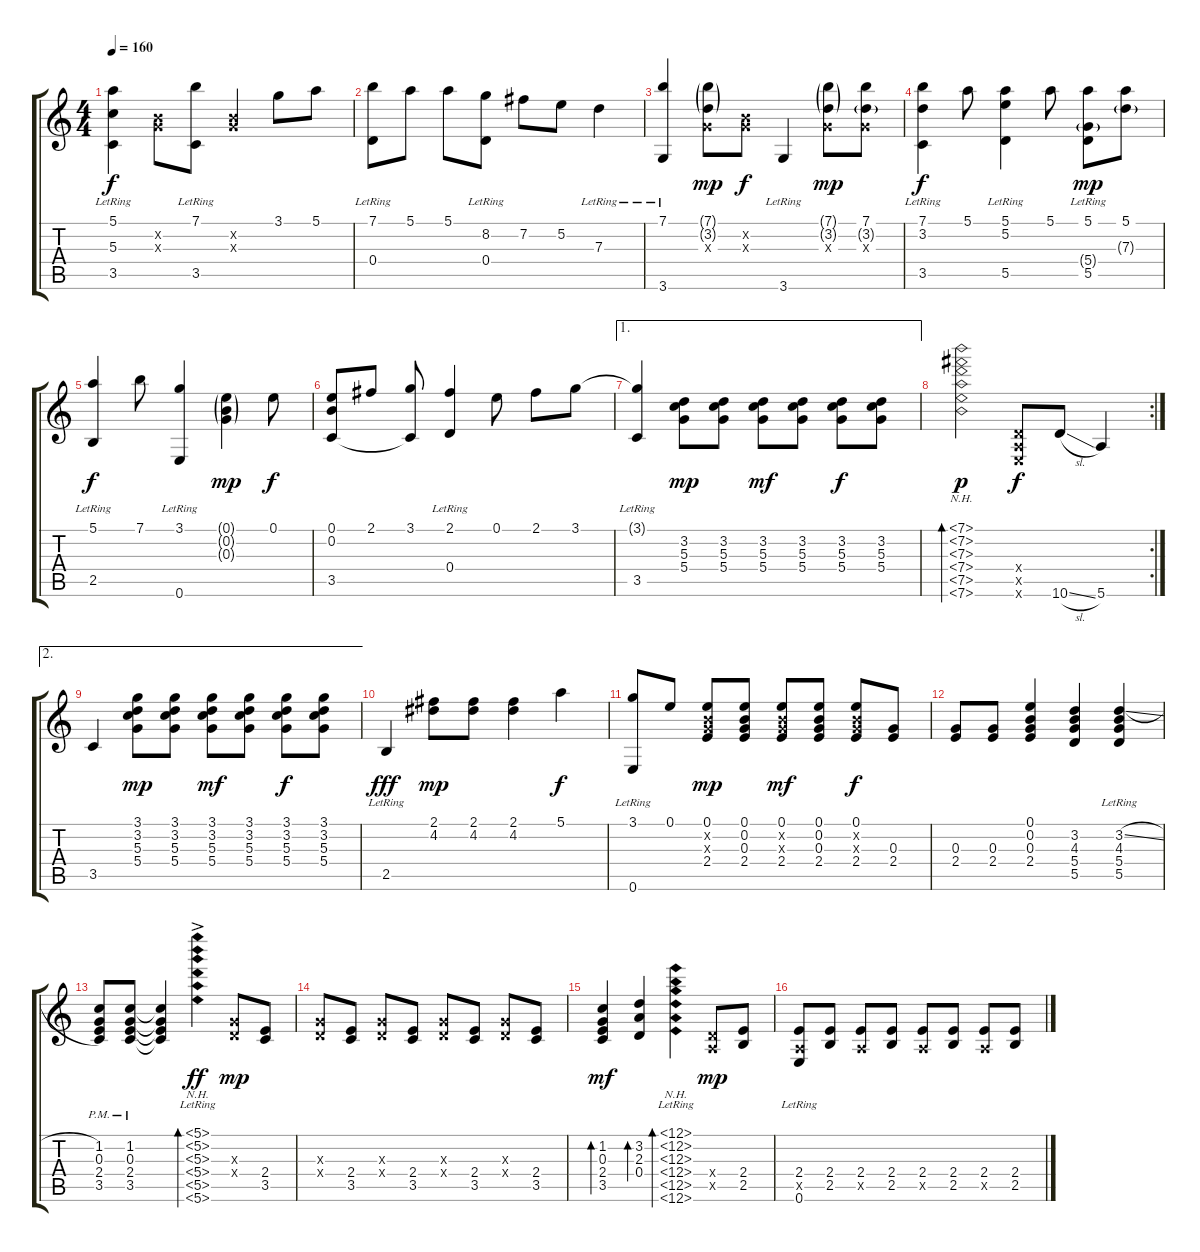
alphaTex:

\track "" {instrument acousticguitarsteel}
\staff {score tabs}
\tuning (E4 B3 G3 D3 A2 E2) {hide}
\ts (4 4)
\tempo 160
\clef g2
\ks c
(5.1 5.3 3.5{lr}).4{dy f} (0.2{x} 0.3{x}).8 (7.1{lr} 3.5).8 (0.2{x} 0.3{x}).4 3.1.8 5.1.8 |
(7.1 0.4{lr}).8 5.1.8 5.1.8 (8.2 0.4{lr}).8 7.2.8 5.2.8 7.3{lr}.4 |
(7.1 3.6{lr}).4 (7.1{g} 3.2{g} 0.3{x}).8{dy mp} (0.2{x} 0.3{x}).8{dy f} 3.6{lr}.4 (7.1{g} 3.2{g} 0.3{x}).8{dy mp} (7.1 3.2{g} 0.3{x}).8 |
(7.1 3.2 3.5{lr}).4{dy f} 5.1.8 (5.1{lr} 5.2{lr} 5.5).4 5.1.8 (5.1 5.4{g} 5.5{lr}).8{dy mp} (5.1 7.3{g}).8 |
(5.1 2.5{lr}).4{dy f} 7.1.8 (3.1{lr} 0.6{lr}).4 (0.1{g} 0.2{g} 0.3{g}).4{dy mp} 0.1.8{dy f} |
(0.1 0.2 3.5).8 2.1.8 (3.1 3.5{t}).8 (2.1 0.4{lr}).4 0.1.8 2.1.8 3.1.8 |
\ae 1
(3.1{t} 3.5{lr}).4 (3.2 5.3 5.4).8{dy mp} (3.2 5.3 5.4).8 (3.2 5.3 5.4).8{dy mf} (3.2 5.3 5.4).8 (3.2 5.3 5.4).8{dy f} (3.2 5.3 5.4).8 |
\rc 2
(7.1{nh} 7.2{nh} 7.3{nh} 7.4{nh} 7.5{nh} 7.6{nh}).2{bd 120 dy p} (0.4{x} 0.5{x} 0.6{x}).8{dy f} 10.6{sl}.8 5.6.4 |
\ae 2
3.5.4 (3.1 3.2 5.3 5.4).8{dy mp} (3.1 3.2 5.3 5.4).8 (3.1 3.2 5.3 5.4).8{dy mf} (3.1 3.2 5.3 5.4).8 (3.1 3.2 5.3 5.4).8{dy f} (3.1 3.2 5.3 5.4).8 |
2.5{lr}.4{dy fff} (2.1 4.2).8{dy mp} (2.1 4.2).8 (2.1 4.2).4 5.1.4{dy f} |
(3.1 0.6{lr}).8 0.1.8 (0.1 0.2{x} 0.3{x} 2.4).8{dy mp} (0.1 0.2 0.3 2.4).8 (0.1 0.2{x} 0.3{x} 2.4).8{dy mf} (0.1 0.2 0.3 2.4).8 (0.1 0.2{x} 0.3{x} 2.4).8{dy f} (0.3 2.4).8 |
(0.3 2.4).8 (0.3 2.4).8 (0.1 0.2 0.3 2.4).4 (3.2 4.3 5.4 5.5).4 (3.2{sl} 4.3 5.4 5.5{lr}).4 |
(1.2 0.3 2.4 3.5{pm}).8 (1.2 0.3 2.4 3.5{pm}).8 (1.2{t} 0.3{t} 2.4{t} 3.5{t}).4 (5.1{nh} 5.2{nh ac lr} 5.3{nh ac lr} 5.4{nh ac lr} 5.5{nh ac lr} 5.6{nh ac lr}).4{bd 240 dy ff} (0.3{x} 0.4{x}).8{dy mp} (2.4 3.5).8 |
(0.3{x} 0.4{x}).8 (2.4 3.5).8 (0.3{x} 0.4{x}).8 (2.4 3.5).8 (0.3{x} 0.4{x}).8 (2.4 3.5).8 (0.3{x} 0.4{x}).8 (2.4 3.5).8 |
(1.2 0.3 2.4 3.5).4{bd 240 dy mf} (3.2 2.3 0.4).4{bd 240} (12.1{nh lr} 12.2{nh lr} 12.3{nh lr} 12.4{nh lr} 12.5{nh lr} 12.6{nh lr}).4{bd 240} (0.4{x} 0.5{x}).8{dy mp} (2.4 2.5).8 |
(2.4 0.5{x} 0.6{lr}).8 (2.4 2.5).8 (2.4 0.5{x}).8 (2.4 2.5).8 (2.4 0.5{x}).8 (2.4 2.5).8 (2.4 0.5{x}).8 (2.4 2.5).8
